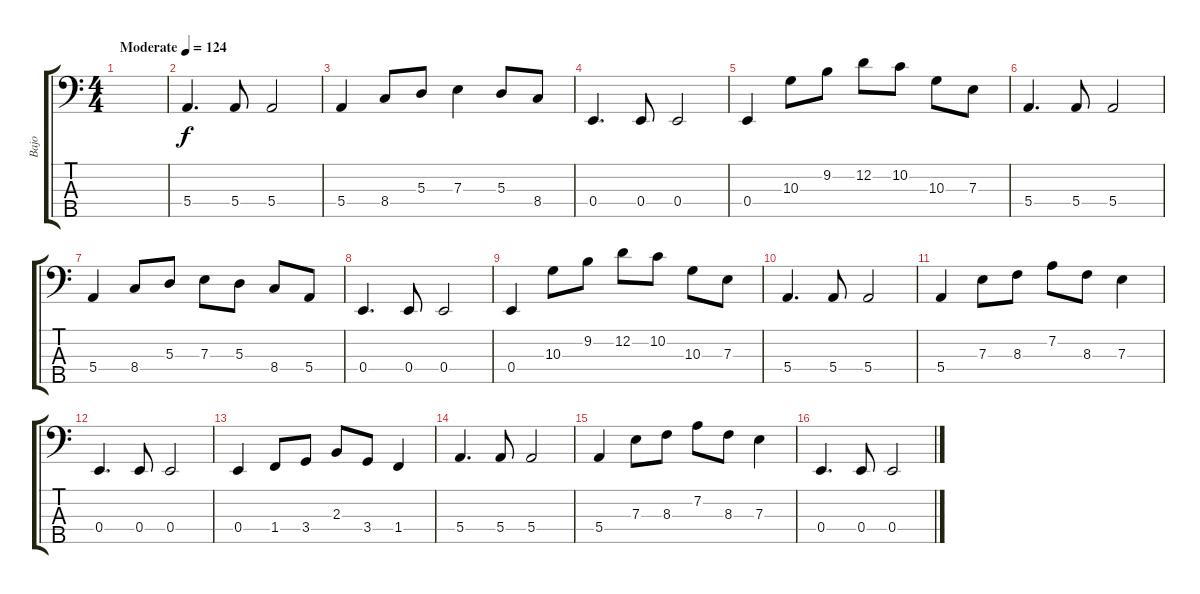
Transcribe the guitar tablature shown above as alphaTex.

\track ("Bajo" "Bajo") {instrument electricbasspick}
\staff {score tabs}
\tuning (G2 D2 A1 E1 B0) {hide}
\ts (4 4)
\tempo (124 "Moderate")
\clef f4
\ks c
|
5.4.4{d} 5.4.8 5.4.2 |
5.4.4 8.4.8 5.3.8 7.3.4 5.3.8 8.4.8 |
0.4.4{d} 0.4.8 0.4.2 |
0.4.4 10.3.8 9.2.8 12.2.8 10.2.8 10.3.8 7.3.8 |
5.4.4{d} 5.4.8 5.4.2 |
5.4.4 8.4.8 5.3.8 7.3.8 5.3.8 8.4.8 5.4.8 |
0.4.4{d} 0.4.8 0.4.2 |
0.4.4 10.3.8 9.2.8 12.2.8 10.2.8 10.3.8 7.3.8 |
5.4.4{d} 5.4.8 5.4.2 |
5.4.4 7.3.8 8.3.8 7.2.8 8.3.8 7.3.4 |
0.4.4{d} 0.4.8 0.4.2 |
0.4.4 1.4.8 3.4.8 2.3.8 3.4.8 1.4.4 |
5.4.4{d} 5.4.8 5.4.2 |
5.4.4 7.3.8 8.3.8 7.2.8 8.3.8 7.3.4 |
0.4.4{d} 0.4.8 0.4.2
